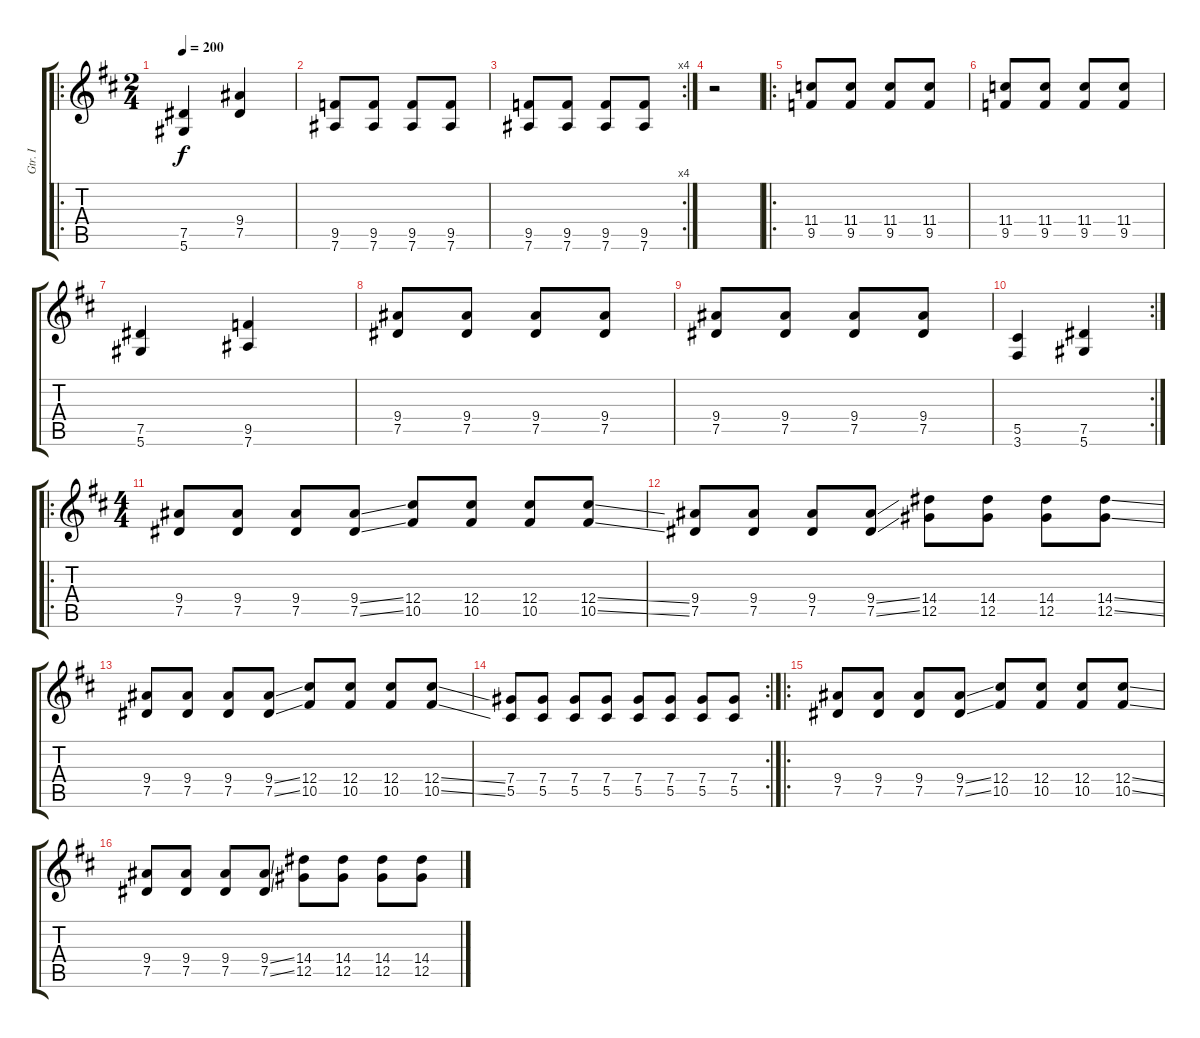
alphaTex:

\track ("Gtr. I" "Gtr. I") {instrument distortionguitar}
\staff {score tabs}
\tuning (Eb4 Bb3 Gb3 Db3 Ab2 Eb2) {hide}
\ro
\ts (2 4)
\tempo 200
\clef g2
\ks d
(7.5 5.6).4{dy f instrument distortionguitar} (9.4 7.5).4 |
(9.5 7.6).8 (9.5 7.6).8 (9.5 7.6).8 (9.5 7.6).8 |
\rc 4
(9.5 7.6).8 (9.5 7.6).8 (9.5 7.6).8 (9.5 7.6).8 |
r.2 |
\ro
(11.4 9.5).8 (11.4 9.5).8 (11.4 9.5).8 (11.4 9.5).8 |
(11.4 9.5).8 (11.4 9.5).8 (11.4 9.5).8 (11.4 9.5).8 |
(7.5 5.6).4 (9.5 7.6).4 |
(9.4 7.5).8 (9.4 7.5).8 (9.4 7.5).8 (9.4 7.5).8 |
(9.4 7.5).8 (9.4 7.5).8 (9.4 7.5).8 (9.4 7.5).8 |
\rc 2
(5.5 3.6).4 (7.5 5.6).4 |
\ro
\ts (4 4)
(9.4 7.5).8 (9.4 7.5).8 (9.4 7.5).8 (9.4{ss} 7.5{ss}).8 (12.4 10.5).8 (12.4 10.5).8 (12.4 10.5).8 (12.4{ss} 10.5{ss}).8 |
(9.4 7.5).8 (9.4 7.5).8 (9.4 7.5).8 (9.4{ss} 7.5{ss}).8 (14.4 12.5).8 (14.4 12.5).8 (14.4 12.5).8 (14.4{ss} 12.5{ss}).8 |
(9.4 7.5).8 (9.4 7.5).8 (9.4 7.5).8 (9.4{ss} 7.5{ss}).8 (12.4 10.5).8 (12.4 10.5).8 (12.4 10.5).8 (12.4{ss} 10.5{ss}).8 |
\rc 2
(7.4 5.5).8 (7.4 5.5).8 (7.4 5.5).8 (7.4 5.5).8 (7.4 5.5).8 (7.4 5.5).8 (7.4 5.5).8 (7.4 5.5).8 |
\ro
(9.4 7.5).8 (9.4 7.5).8 (9.4 7.5).8 (9.4{ss} 7.5{ss}).8 (12.4 10.5).8 (12.4 10.5).8 (12.4 10.5).8 (12.4{ss} 10.5{ss}).8 |
(9.4 7.5).8 (9.4 7.5).8 (9.4 7.5).8 (9.4{ss} 7.5{ss}).8 (14.4 12.5).8 (14.4 12.5).8 (14.4 12.5).8 (14.4{ss} 12.5{ss}).8
